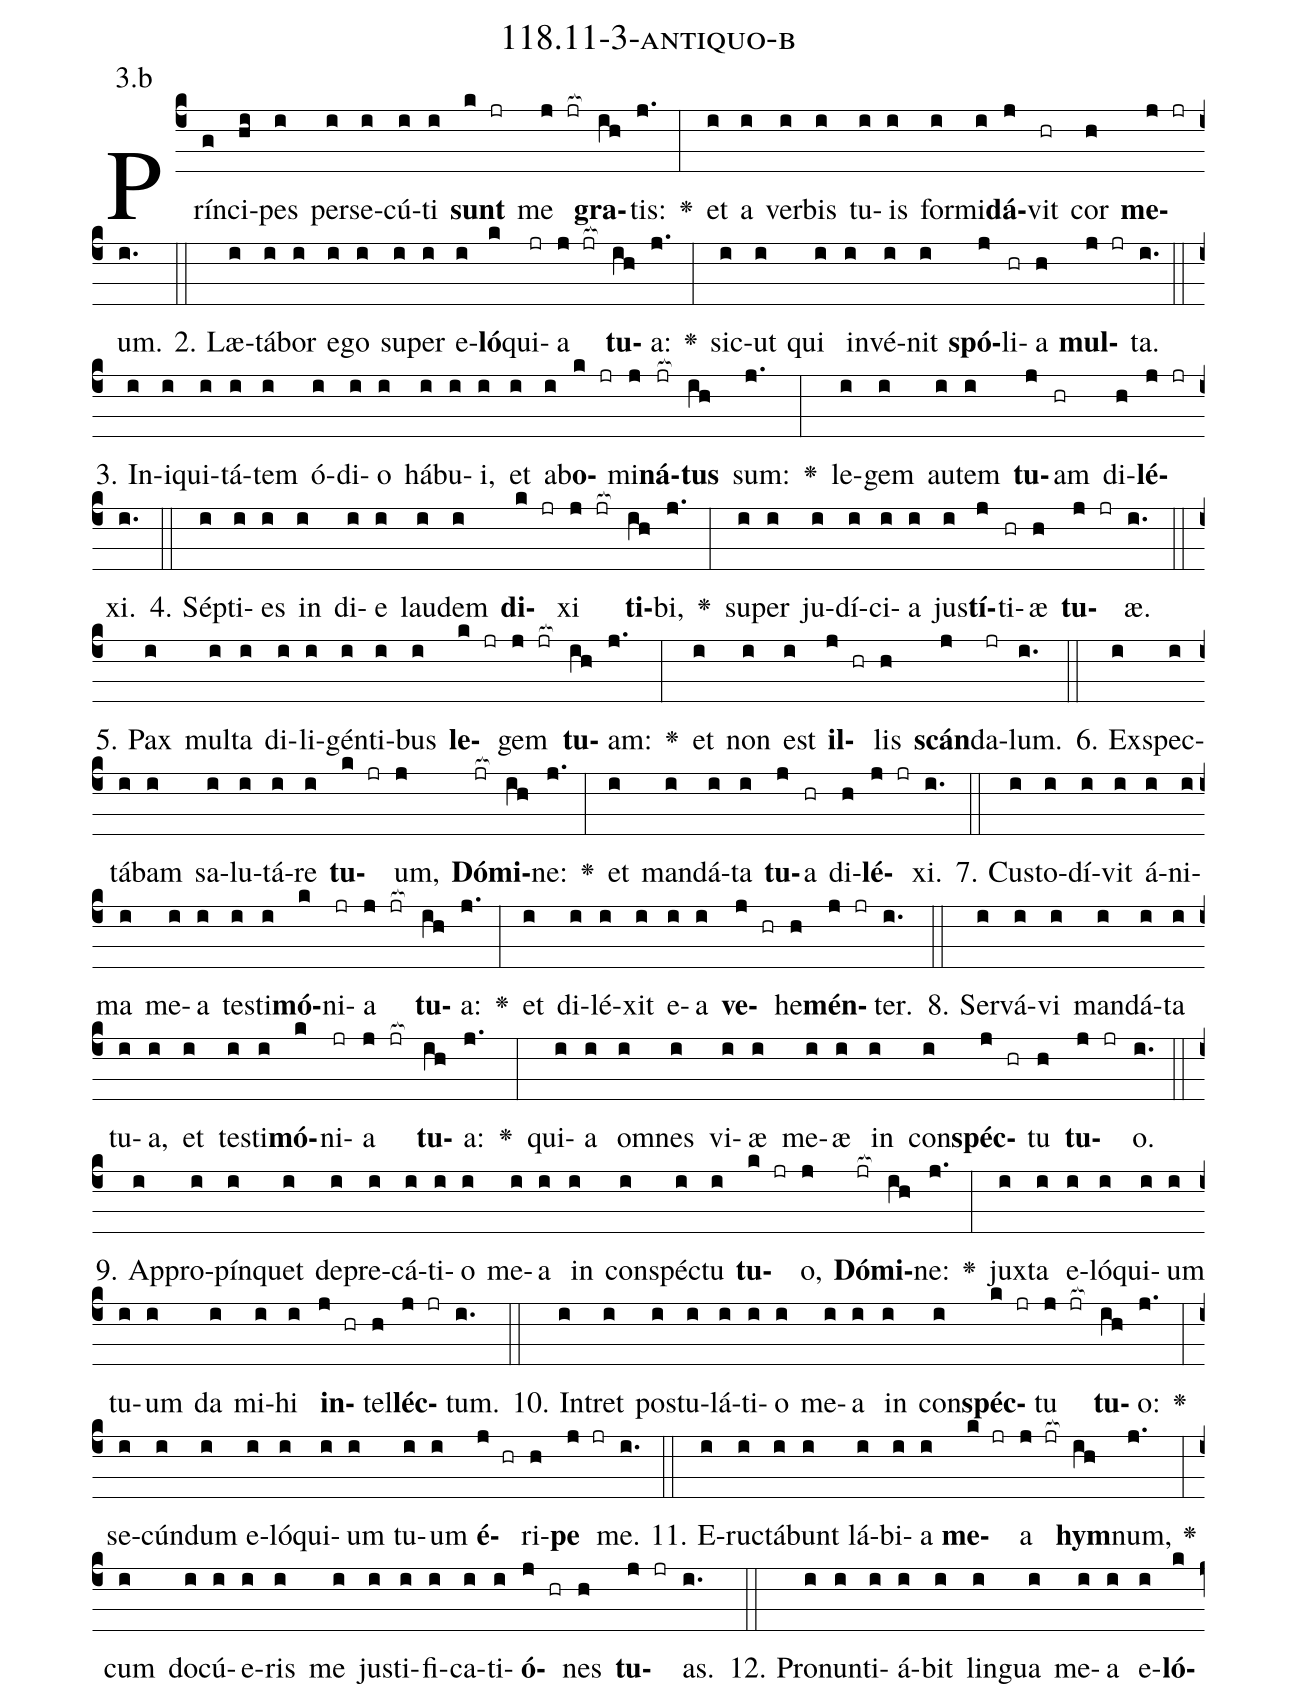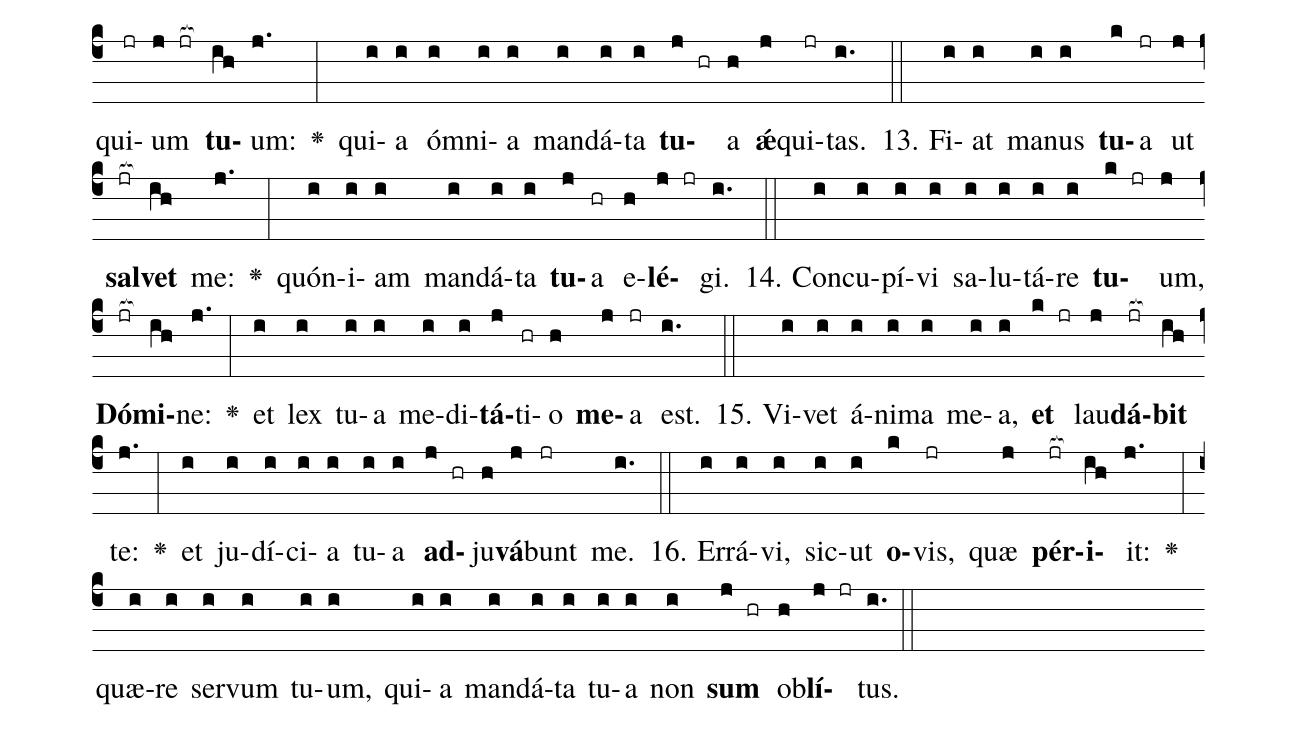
name: 118.11-3-antiquo-b;
annotation: 3.b;
%%
(c4)Prín(g)ci(hi)pes(i) per(i)se(i)cú(i)ti(i) <b>sunt</b>(k jr) me(j jr[ocb:1{]) <b>gra</b>(ih[ocb:0}])tis:(j.) <v>\greheightstar</v>(:) et(i) a(i) ver(i)bis(i) tu(i)is(i) for(i)mi(i)<b>dá</b>(j)vit(hr) cor(h) <b>me</b>(j jr)um.(i.) (::)
2. Læ(i)tá(i)bor(i) e(i)go(i) su(i)per(i) e(i)<b>ló</b>(k)qui(jr)a(j jr[ocb:1{]) <b>tu</b>(ih[ocb:0}])a:(j.) <v>\greheightstar</v>(:) sic(i)ut(i) qui(i) in(i)vé(i)nit(i) <b>spó</b>(j)li(hr)a(h) <b>mul</b>(j jr)ta.(i.) (::)
3. In(i)i(i)qui(i)tá(i)tem(i) ó(i)di(i)o(i) há(i)bu(i)i,(i) et(i) ab(i)<b>o</b>(k jr)mi(j)<b>ná</b>(jr[ocb:1{])<b>tus</b>(ih[ocb:0}]) sum:(j.) <v>\greheightstar</v>(:) le(i)gem(i) au(i)tem(i) <b>tu</b>(j)am(hr) di(h)<b>lé</b>(j jr)xi.(i.) (::)
4. Sép(i)ti(i)es(i) in(i) di(i)e(i) lau(i)dem(i) <b>di</b>(k jr)xi(j jr[ocb:1{]) <b>ti</b>(ih[ocb:0}])bi,(j.) <v>\greheightstar</v>(:) su(i)per(i) ju(i)dí(i)ci(i)a(i) jus(i)<b>tí</b>(j)ti(hr)æ(h) <b>tu</b>(j jr)æ.(i.) (::)
5. Pax(i) mul(i)ta(i) di(i)li(i)gén(i)ti(i)bus(i) <b>le</b>(k jr)gem(j jr[ocb:1{]) <b>tu</b>(ih[ocb:0}])am:(j.) <v>\greheightstar</v>(:) et(i) non(i) est(i) <b>il</b>(j hr)lis(h) <b>scán</b>(j)da(jr)lum.(i.) (::)
6. Ex(i)spec(i)tá(i)bam(i) sa(i)lu(i)tá(i)re(i) <b>tu</b>(k jr)um,(j) <b>Dó</b>(jr[ocb:1{])<b>mi</b>(ih[ocb:0}])ne:(j.) <v>\greheightstar</v>(:) et(i) man(i)dá(i)ta(i) <b>tu</b>(j)a(hr) di(h)<b>lé</b>(j jr)xi.(i.) (::)
7. Cus(i)to(i)dí(i)vit(i) á(i)ni(i)ma(i) me(i)a(i) tes(i)ti(i)<b>mó</b>(k)ni(jr)a(j jr[ocb:1{]) <b>tu</b>(ih[ocb:0}])a:(j.) <v>\greheightstar</v>(:) et(i) di(i)lé(i)xit(i) e(i)a(i) <b>ve</b>(j hr)he(h)<b>mén</b>(j jr)ter.(i.) (::)
8. Ser(i)vá(i)vi(i) man(i)dá(i)ta(i) tu(i)a,(i) et(i) tes(i)ti(i)<b>mó</b>(k)ni(jr)a(j jr[ocb:1{]) <b>tu</b>(ih[ocb:0}])a:(j.) <v>\greheightstar</v>(:) qui(i)a(i) om(i)nes(i) vi(i)æ(i) me(i)æ(i) in(i) con(i)<b>spéc</b>(j hr)tu(h) <b>tu</b>(j jr)o.(i.) (::)
9. Ap(i)pro(i)pín(i)quet(i) de(i)pre(i)cá(i)ti(i)o(i) me(i)a(i) in(i) con(i)spéc(i)tu(i) <b>tu</b>(k jr)o,(j) <b>Dó</b>(jr[ocb:1{])<b>mi</b>(ih[ocb:0}])ne:(j.) <v>\greheightstar</v>(:) jux(i)ta(i) e(i)ló(i)qui(i)um(i) tu(i)um(i) da(i) mi(i)hi(i) <b>in</b>(j hr)tel(h)<b>léc</b>(j jr)tum.(i.) (::)
10. In(i)tret(i) pos(i)tu(i)lá(i)ti(i)o(i) me(i)a(i) in(i) con(i)<b>spéc</b>(k jr)tu(j jr[ocb:1{]) <b>tu</b>(ih[ocb:0}])o:(j.) <v>\greheightstar</v>(:) se(i)cún(i)dum(i) e(i)ló(i)qui(i)um(i) tu(i)um(i) <b>é</b>(j hr)ri(h)<b>pe</b>(j jr) me.(i.) (::)
11. E(i)ruc(i)tá(i)bunt(i) lá(i)bi(i)a(i) <b>me</b>(k jr)a(j jr[ocb:1{]) <b>hym</b>(ih[ocb:0}])num,(j.) <v>\greheightstar</v>(:) cum(i) do(i)cú(i)e(i)ris(i) me(i) jus(i)ti(i)fi(i)ca(i)ti(i)<b>ó</b>(j hr)nes(h) <b>tu</b>(j jr)as.(i.) (::)
12. Pro(i)nun(i)ti(i)á(i)bit(i) lin(i)gua(i) me(i)a(i) e(i)<b>ló</b>(k)qui(jr)um(j jr[ocb:1{]) <b>tu</b>(ih[ocb:0}])um:(j.) <v>\greheightstar</v>(:) qui(i)a(i) óm(i)ni(i)a(i) man(i)dá(i)ta(i) <b>tu</b>(j hr)a(h) <b>ǽ</b>(j)qui(jr)tas.(i.) (::)
13. Fi(i)at(i) ma(i)nus(i) <b>tu</b>(k)a(jr) ut(j) <b>sal</b>(jr[ocb:1{])<b>vet</b>(ih[ocb:0}]) me:(j.) <v>\greheightstar</v>(:) quón(i)i(i)am(i) man(i)dá(i)ta(i) <b>tu</b>(j)a(hr) e(h)<b>lé</b>(j jr)gi.(i.) (::)
14. Con(i)cu(i)pí(i)vi(i) sa(i)lu(i)tá(i)re(i) <b>tu</b>(k jr)um,(j) <b>Dó</b>(jr[ocb:1{])<b>mi</b>(ih[ocb:0}])ne:(j.) <v>\greheightstar</v>(:) et(i) lex(i) tu(i)a(i) me(i)di(i)<b>tá</b>(j)ti(hr)o(h) <b>me</b>(j)a(jr) est.(i.) (::)
15. Vi(i)vet(i) á(i)ni(i)ma(i) me(i)a,(i) <b>et</b>(k jr) lau(j)<b>dá</b>(jr[ocb:1{])<b>bit</b>(ih[ocb:0}]) te:(j.) <v>\greheightstar</v>(:) et(i) ju(i)dí(i)ci(i)a(i) tu(i)a(i) <b>ad</b>(j hr)ju(h)<b>vá</b>(j)bunt(jr) me.(i.) (::)
16. Er(i)rá(i)vi,(i) sic(i)ut(i) <b>o</b>(k)vis,(jr) quæ(j) <b>pér</b>(jr[ocb:1{])<b>i</b>(ih[ocb:0}])it:(j.) <v>\greheightstar</v>(:) quæ(i)re(i) ser(i)vum(i) tu(i)um,(i) qui(i)a(i) man(i)dá(i)ta(i) tu(i)a(i) non(i) <b>sum</b>(j hr) ob(h)<b>lí</b>(j jr)tus.(i.) (::)
